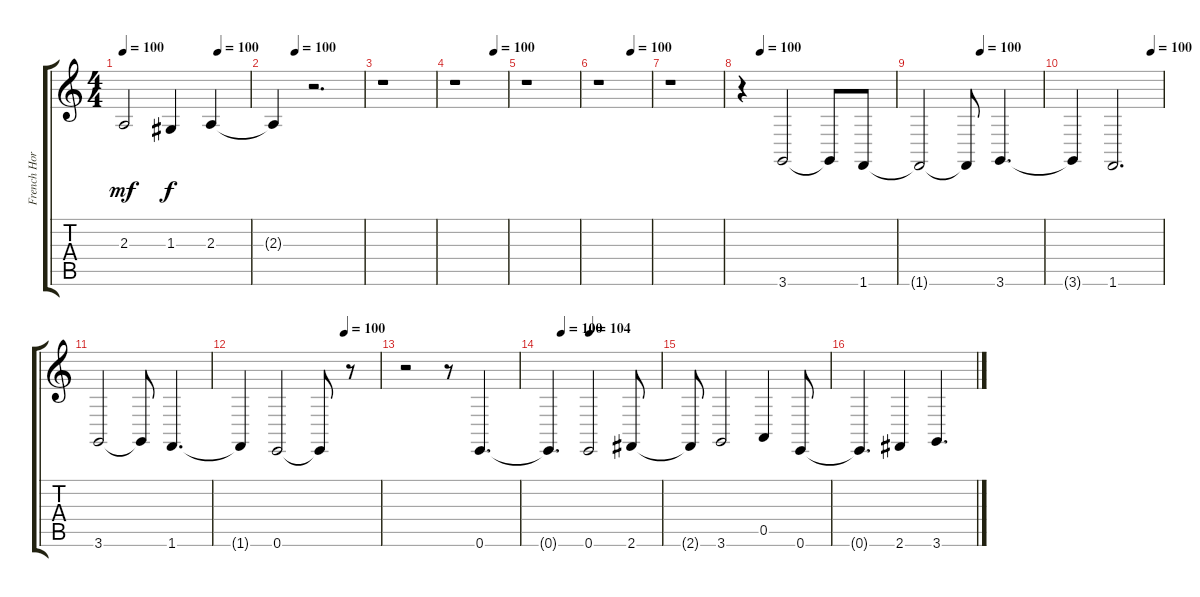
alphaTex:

\track ("French Horn" "French Hor") {instrument frenchhorn}
\staff {score tabs}
\tuning (E4 B3 G3 D3 A2 E2) {hide}
\ts (4 4)
\tempo 100
\tempo (100 0.75)
\clef g2
\ks c
2.3.2{dy mf} 1.3.4{dy f} 2.3.4 |
\tempo (100 0.25)
2.3{t}.4 r.2{d} |
r.1 |
\tempo (100 0.75)
r.1 |
r.1 |
\tempo (100 0.625)
r.1 |
r.1 |
\tempo (100 0.125)
r.4 3.6.2 3.6{t}.8 1.6.8 |
\tempo (100 0.5)
1.6{t}.2 1.6{t}.8 3.6.4{d} |
\tempo (100 0.875)
3.6{t}.4 1.6.2{d} |
3.6.2 3.6{t}.8 1.6.4{d} |
\tempo (100 0.75)
1.6{t}.4 0.6.2 0.6{t}.8 r.8 |
r.2 r.8 0.6.4{d} |
\tempo (100 0.125)
\tempo (104 0.375)
0.6{t}.4{d} 0.6.2 2.6.8 |
2.6{t}.8 3.6.2 0.5.4 0.6.8 |
0.6{t}.4{d} 2.6.4 3.6.4{d}
